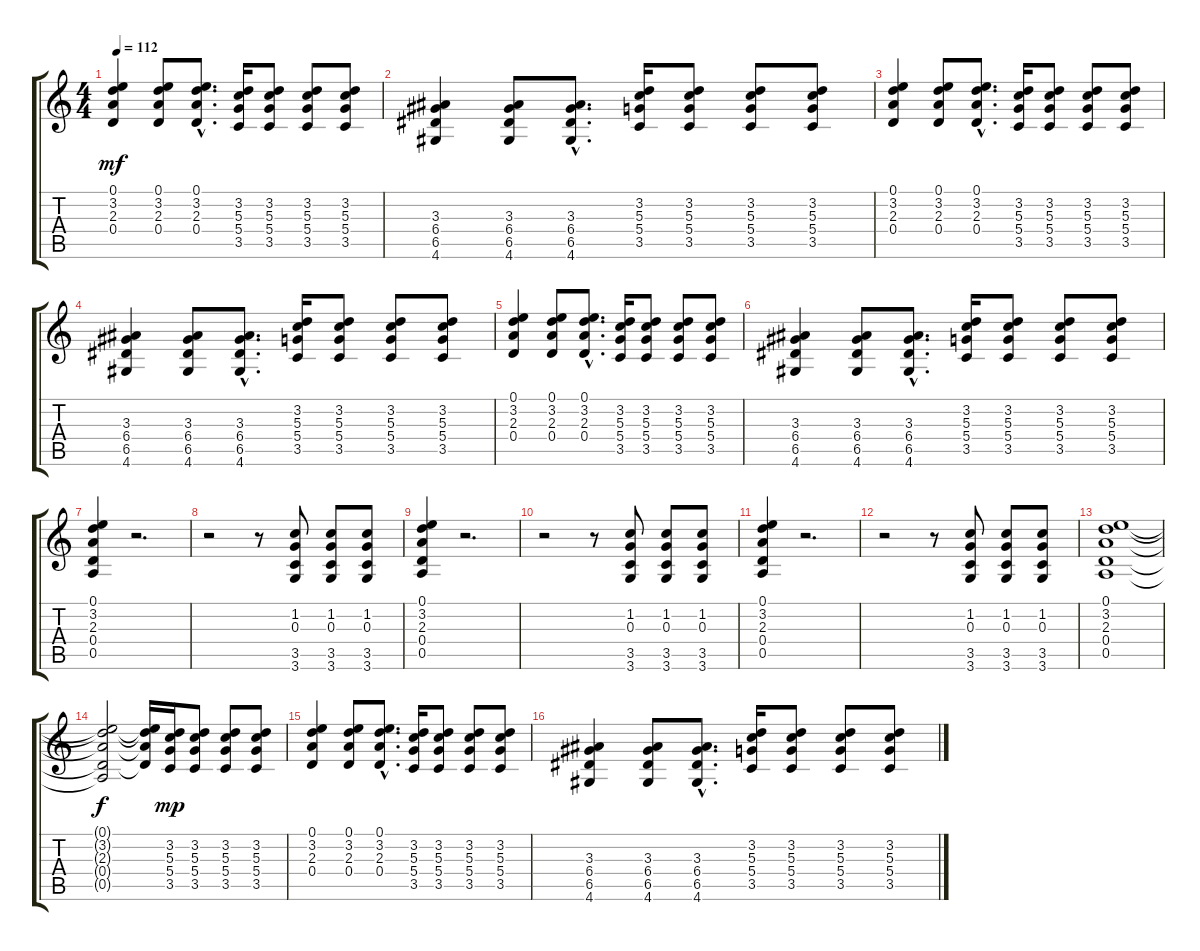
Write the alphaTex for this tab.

\track "" {instrument distortionguitar}
\staff {score tabs}
\tuning (E4 B3 G3 D3 A2 E2) {hide}
\ts (4 4)
\tempo 112
\clef g2
\ks c
(0.1 3.2 2.3 0.4).4{dy mf} (0.1 3.2 2.3 0.4).8 (0.1{hac} 3.2{hac} 2.3{hac} 0.4{hac}).8{d} (3.2 5.3 5.4 3.5).16 (3.2 5.3 5.4 3.5).8 (3.2 5.3 5.4 3.5).8 (3.2 5.3 5.4 3.5).8 |
(3.3 6.4 6.5 4.6).4 (3.3 6.4 6.5 4.6).8 (3.3{hac} 6.4{hac} 6.5{hac} 4.6{hac}).8{d} (3.2 5.3 5.4 3.5).16 (3.2 5.3 5.4 3.5).8 (3.2 5.3 5.4 3.5).8 (3.2 5.3 5.4 3.5).8 |
(0.1 3.2 2.3 0.4).4 (0.1 3.2 2.3 0.4).8 (0.1{hac} 3.2{hac} 2.3{hac} 0.4{hac}).8{d} (3.2 5.3 5.4 3.5).16 (3.2 5.3 5.4 3.5).8 (3.2 5.3 5.4 3.5).8 (3.2 5.3 5.4 3.5).8 |
(3.3 6.4 6.5 4.6).4 (3.3 6.4 6.5 4.6).8 (3.3{hac} 6.4{hac} 6.5{hac} 4.6{hac}).8{d} (3.2 5.3 5.4 3.5).16 (3.2 5.3 5.4 3.5).8 (3.2 5.3 5.4 3.5).8 (3.2 5.3 5.4 3.5).8 |
(0.1 3.2 2.3 0.4).4 (0.1 3.2 2.3 0.4).8 (0.1{hac} 3.2{hac} 2.3{hac} 0.4{hac}).8{d} (3.2 5.3 5.4 3.5).16 (3.2 5.3 5.4 3.5).8 (3.2 5.3 5.4 3.5).8 (3.2 5.3 5.4 3.5).8 |
(3.3 6.4 6.5 4.6).4 (3.3 6.4 6.5 4.6).8 (3.3{hac} 6.4{hac} 6.5{hac} 4.6{hac}).8{d} (3.2 5.3 5.4 3.5).16 (3.2 5.3 5.4 3.5).8 (3.2 5.3 5.4 3.5).8 (3.2 5.3 5.4 3.5).8 |
(0.1 3.2 2.3 0.4 0.5).4 r.2{d} |
r.2 r.8 (1.2 0.3 3.5 3.6).8 (1.2 0.3 3.5 3.6).8 (1.2 0.3 3.5 3.6).8 |
(0.1 3.2 2.3 0.4 0.5).4 r.2{d} |
r.2 r.8 (1.2 0.3 3.5 3.6).8 (1.2 0.3 3.5 3.6).8 (1.2 0.3 3.5 3.6).8 |
(0.1 3.2 2.3 0.4 0.5).4 r.2{d} |
r.2 r.8 (1.2 0.3 3.5 3.6).8 (1.2 0.3 3.5 3.6).8 (1.2 0.3 3.5 3.6).8 |
(0.1 3.2 2.3 0.4 0.5).1 |
(0.1{t} 3.2{t} 2.3{t} 0.4{t} 0.5{t}).2{dy f} (0.1{t} 3.2{t} 2.3{t} 0.4{t}).16 (3.2 5.3 5.4 3.5).16{dy mp} (3.2 5.3 5.4 3.5).8 (3.2 5.3 5.4 3.5).8 (3.2 5.3 5.4 3.5).8 |
(0.1 3.2 2.3 0.4).4 (0.1 3.2 2.3 0.4).8 (0.1{hac} 3.2{hac} 2.3{hac} 0.4{hac}).8{d} (3.2 5.3 5.4 3.5).16 (3.2 5.3 5.4 3.5).8 (3.2 5.3 5.4 3.5).8 (3.2 5.3 5.4 3.5).8 |
(3.3 6.4 6.5 4.6).4 (3.3 6.4 6.5 4.6).8 (3.3{hac} 6.4{hac} 6.5{hac} 4.6{hac}).8{d} (3.2 5.3 5.4 3.5).16 (3.2 5.3 5.4 3.5).8 (3.2 5.3 5.4 3.5).8 (3.2 5.3 5.4 3.5).8
